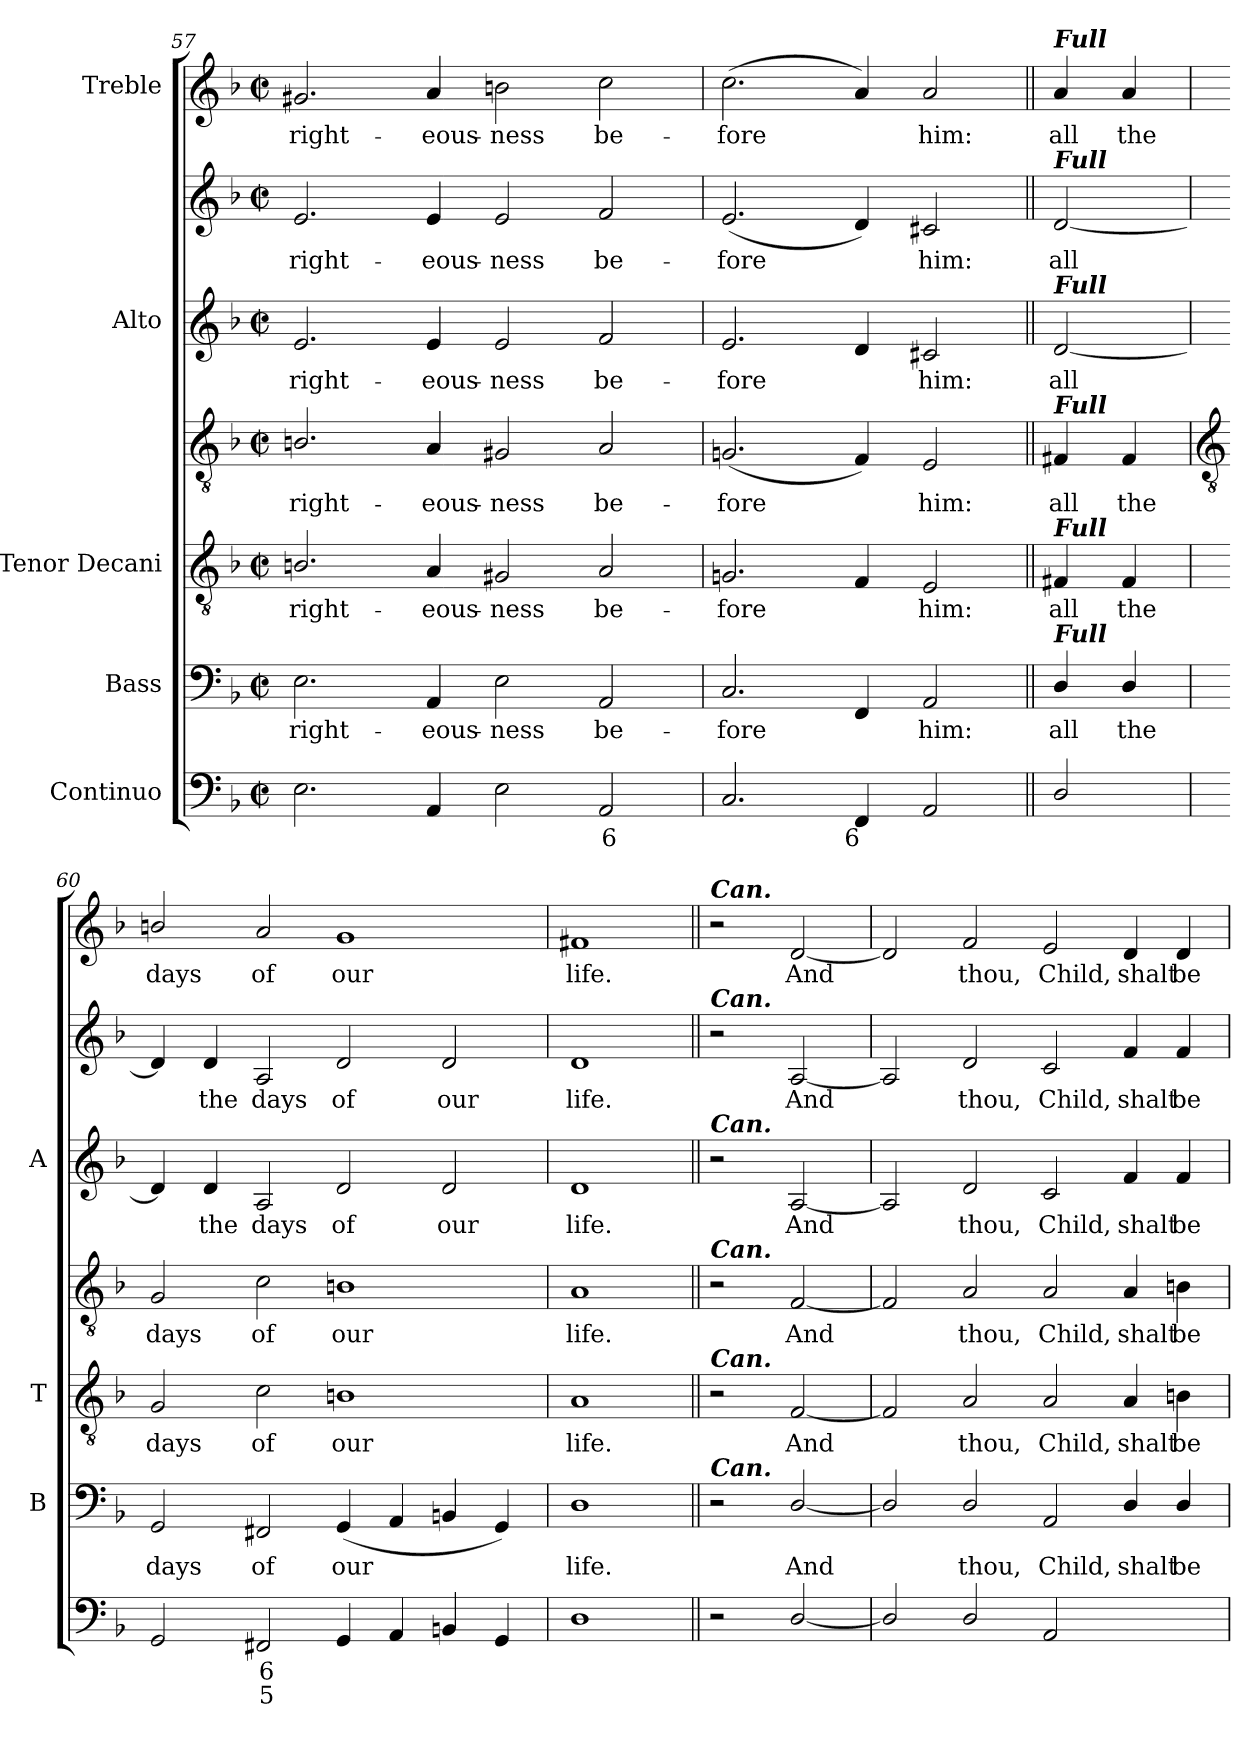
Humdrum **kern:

**kern	**text	**text	**kern	**text	**kern	**text	**kern	**text	**kern	**text	**kern	**text	**kern	**text
*part5	*part5	*part5	*part4	*part4	*part3	*part3	*part3	*part3	*part2	*part2	*part2	*part2	*part1	*part1
*staff7	*staff7	*staff7	*staff6	*staff6	*staff5	*staff5	*staff4	*staff4	*staff3	*staff3	*staff2	*staff2	*staff1	*staff1
*I"Continuo	*	*	*I"Bass	*	*I"Tenor Decani	*	*	*	*I"Alto	*	*	*	*I"Treble	*
*	*	*	*I'B	*	*I'T	*	*	*	*I'A	*	*	*	*	*
*clefF4	*	*	*clefF4	*	*clefGv2	*	*clefGv2	*	*	*	*clefG2	*	*clefG2	*
*k[b-]	*	*	*k[b-]	*	*k[b-]	*	*k[b-]	*	*k[b-]	*	*k[b-]	*	*k[b-]	*
*F:	*	*	*F:	*	*F:	*	*F:	*	*F:	*	*F:	*	*F:	*
*M4/2	*	*	*M4/2	*	*M4/2	*	*M4/2	*	*M4/2	*	*M4/2	*	*M4/2	*
*met(c|)	*	*	*met(c|)	*	*met(c|)	*	*met(c|)	*	*met(c|)	*	*met(c|)	*	*met(c|)	*
=57	=57	=57	=57	=57	=57	=57	=57	=57	=57	=57	=57	=57	=57	=57
!	!	!	!	!LO:LY:b	!	!LO:LY:b	!	!LO:LY:b	!	!LO:LY:b	!	!LO:LY:b	!	!LO:LY:b
2.E	.	.	2.E	right-	2.Bn/	right-	2.Bn/	right-	2.e	right-	2.e	right-	2.g#X	right-
!	!	!	!	!LO:LY:b	!	!LO:LY:b	!	!LO:LY:b	!	!LO:LY:b	!	!LO:LY:b	!	!LO:LY:b
4AA	.	.	4AA	-eous-	4A	-eous-	4A	-eous-	4e	-eous-	4e	-eous-	4a	-eous-
!	!	!	!	!LO:LY:b	!	!LO:LY:b	!	!LO:LY:b	!	!LO:LY:b	!	!LO:LY:b	!	!LO:LY:b
2E	.	.	2E	-ness	2G#X	-ness	2G#X	-ness	2e	-ness	2e	-ness	2bn	-ness
!	!LO:LY:b	!	!	!LO:LY:b	!	!LO:LY:b	!	!LO:LY:b	!	!LO:LY:b	!	!LO:LY:b	!	!LO:LY:b
2AA	6	.	2AA	be-	2A	be-	2A	be-	2f	be-	2f	be-	2cc	be-
=58	=58	=58	=58	=58	=58	=58	=58	=58	=58	=58	=58	=58	=58	=58
!	!	!	!	!LO:LY:b	!	!LO:LY:b	!	!LO:LY:b	!	!LO:LY:b	!	!LO:LY:b	!	!LO:LY:b
2.C	.	.	2.C	-fore	2.Gn	-fore	(<2.Gn	-fore	2.e	-fore	(<2.e	-fore	(<2.cc	-fore
!	!LO:LY:b	!	!	!	!	!	!	!	!	!	!	!	!	!
4FF	6	.	4FF	.	4F	.	4F)	.	4d	.	4d)	.	4a)	.
!	!	!	!	!LO:LY:b	!	!LO:LY:b	!	!LO:LY:b	!	!LO:LY:b	!	!LO:LY:b	!	!LO:LY:b
2AA	.	.	2AA	him:	2E	him:	2E	him:	2c#X	him:	2c#X	him:	2a	him:
=59||	=59||	=59||	=59||	=59||	=59||	=59||	=59||	=59||	=59||	=59||	=59||	=59||	=59||	=59||
!	!	!	!	!	!	!	!	!	!	!	!	!	!LO:TX:a:Bi:t=Full	!
!	!	!	!	!	!	!	!	!	!	!	!LO:TX:a:Bi:t=Full	!	!	!
!	!	!	!	!	!	!	!	!	!LO:TX:a:Bi:t=Full	!	!	!	!	!
!	!	!	!	!	!	!	!LO:TX:a:Bi:t=Full	!	!	!	!	!	!	!
!	!	!	!	!	!LO:TX:a:Bi:t=Full	!	!	!	!	!	!	!	!	!
!	!	!	!LO:TX:a:Bi:t=Full	!	!	!	!	!	!	!	!	!	!	!
!	!	!	!	!LO:LY:b	!	!LO:LY:b	!	!LO:LY:b	!	!LO:LY:b	!	!LO:LY:b	!	!LO:LY:b
2D/	.	.	4D/	all	4F#X	all	4F#X	all	[2d	all	[2d	all	4a	all
!	!	!	!	!LO:LY:b	!	!LO:LY:b	!	!LO:LY:b	!	!	!	!	!	!LO:LY:b
.	.	.	4D/	the	4F#	the	4F#	the	.	.	.	.	4a	the
!!LO:LB:g=z
=60	=60	=60	=60	=60	=60	=60	=60	=60	=60	=60	=60	=60	=60	=60
*	*	*	*	*	*	*	*clefGv2	*	*	*	*	*	*	*
!	!	!	!	!LO:LY:b	!	!LO:LY:b	!	!LO:LY:b	!	!	!	!	!	!LO:LY:b
2GG	.	.	2GG	days	2G	days	2G	days	4d]	.	4d]	.	2bn/	days
!	!	!	!	!	!	!	!	!	!	!LO:LY:b	!	!LO:LY:b	!	!
.	.	.	.	.	.	.	.	.	4d	the	4d	the	.	.
!	!LO:LY:b	!LO:LY:b	!	!LO:LY:b	!	!LO:LY:b	!	!LO:LY:b	!	!LO:LY:b	!	!LO:LY:b	!	!LO:LY:b
2FF#X	6	5	2FF#X	of	2c	of	2c	of	2A	days	2A	days	2a	of
!	!	!	!	!LO:LY:b	!	!LO:LY:b	!	!LO:LY:b	!	!LO:LY:b	!	!LO:LY:b	!	!LO:LY:b
4GG	.	.	(<4GG	our	1Bn	our	1Bn	our	2d	of	2d	of	1g	our
4AA	.	.	4AA	.	.	.	.	.	.	.	.	.	.	.
!	!	!	!	!	!	!	!	!	!	!LO:LY:b	!	!LO:LY:b	!	!
4BBn	.	.	4BBn	.	.	.	.	.	2d	our	2d	our	.	.
4GG	.	.	4GG)	.	.	.	.	.	.	.	.	.	.	.
=61	=61	=61	=61	=61	=61	=61	=61	=61	=61	=61	=61	=61	=61	=61
!	!	!	!	!LO:LY:b	!	!LO:LY:b	!	!LO:LY:b	!	!LO:LY:b	!	!LO:LY:b	!	!LO:LY:b
1D	.	.	1D	life.	1A	life.	1A	life.	1d	life.	1d	life.	1f#X	life.
=62||	=62||	=62||	=62||	=62||	=62||	=62||	=62||	=62||	=62||	=62||	=62||	=62||	=62||	=62||
!	!	!	!	!	!	!	!	!	!	!	!	!	!LO:TX:a:Bi:t=Can.	!
!	!	!	!	!	!	!	!	!	!	!	!LO:TX:a:Bi:t=Can.	!	!	!
!	!	!	!	!	!	!	!	!	!LO:TX:a:Bi:t=Can.	!	!	!	!	!
!	!	!	!	!	!	!	!LO:TX:a:Bi:t=Can.	!	!	!	!	!	!	!
!	!	!	!	!	!LO:TX:a:Bi:t=Can.	!	!	!	!	!	!	!	!	!
!	!	!	!LO:TX:a:Bi:t=Can.	!	!	!	!	!	!	!	!	!	!	!
2r	.	.	2r	.	2r	.	2r	.	2r	.	2r	.	2r	.
!	!	!	!	!LO:LY:b	!	!LO:LY:b	!	!LO:LY:b	!	!LO:LY:b	!	!LO:LY:b	!	!LO:LY:b
[2D/	.	.	[2D/	And	[2F	And	[2F	And	[2A	And	[2A	And	[2d	And
=63	=63	=63	=63	=63	=63	=63	=63	=63	=63	=63	=63	=63	=63	=63
2D/]	.	.	2D/]	.	2F]	.	2F]	.	2A]	.	2A]	.	2d]	.
!	!	!	!	!LO:LY:b	!	!LO:LY:b	!	!LO:LY:b	!	!LO:LY:b	!	!LO:LY:b	!	!LO:LY:b
2D/	.	.	2D/	thou,	2A	thou,	2A	thou,	2d	thou,	2d	thou,	2f	thou,
!	!	!	!	!LO:LY:b	!	!LO:LY:b	!	!LO:LY:b	!	!LO:LY:b	!	!LO:LY:b	!	!LO:LY:b
2AA	.	.	2AA	Child,	2A	Child,	2A	Child,	2c	Child,	2c	Child,	2e	Child,
!	!LO:LY:b	!	!	!LO:LY:b	!	!LO:LY:b	!	!LO:LY:b	!	!LO:LY:b	!	!LO:LY:b	!	!LO:LY:b
[4D/yy	5	.	4D/	shalt	4A	shalt	4A	shalt	4f	shalt	4f	shalt	4d	shalt
!	!LO:LY:b	!	!	!LO:LY:b	!	!LO:LY:b	!	!LO:LY:b	!	!LO:LY:b	!	!LO:LY:b	!	!LO:LY:b
4D/yy]	6	.	4D/	be	4Bn	be	4Bn	be	4f	be	4f	be	4d	be
=	=	=	=	=	=	=	=	=	=	=	=	=	=	=
*-	*-	*-	*-	*-	*-	*-	*-	*-	*-	*-	*-	*-	*-	*-
